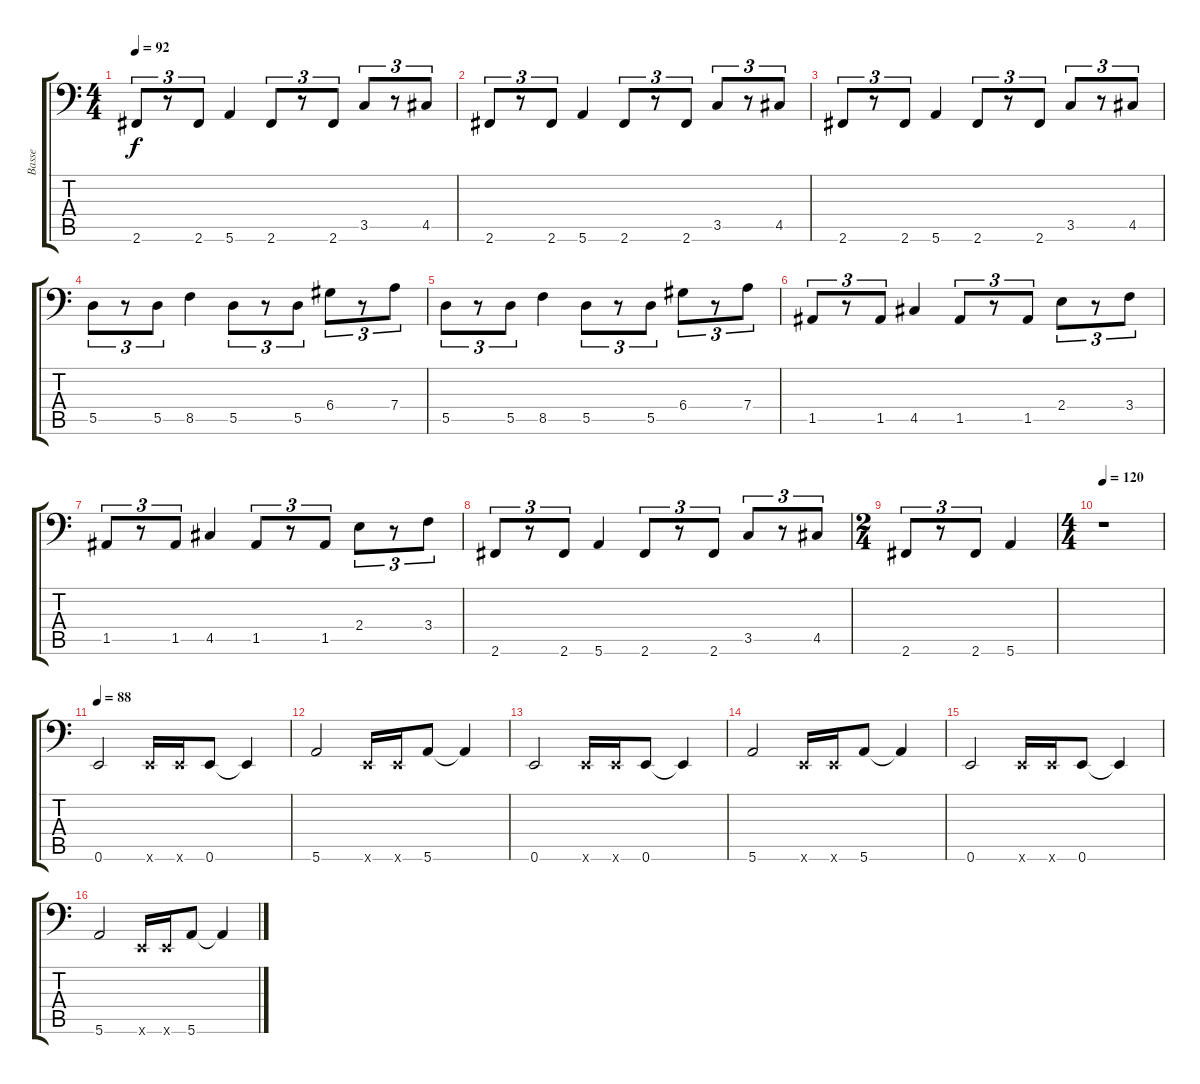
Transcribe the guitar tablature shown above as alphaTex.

\track ("Basse" "Basse") {instrument slapbass2}
\staff {score tabs}
\tuning (E3 B2 G2 D2 A1 E1) {hide}
\ts (4 4)
\tempo 92
\clef f4
\ks c
2.6.8{tu (3 2) dy f} r.8{tu (3 2)} 2.6.8{tu (3 2)} 5.6.4 2.6.8{tu (3 2)} r.8{tu (3 2)} 2.6.8{tu (3 2)} 3.5.8{tu (3 2)} r.8{tu (3 2)} 4.5.8{tu (3 2)} |
2.6.8{tu (3 2)} r.8{tu (3 2)} 2.6.8{tu (3 2)} 5.6.4 2.6.8{tu (3 2)} r.8{tu (3 2)} 2.6.8{tu (3 2)} 3.5.8{tu (3 2)} r.8{tu (3 2)} 4.5.8{tu (3 2)} |
2.6.8{tu (3 2)} r.8{tu (3 2)} 2.6.8{tu (3 2)} 5.6.4 2.6.8{tu (3 2)} r.8{tu (3 2)} 2.6.8{tu (3 2)} 3.5.8{tu (3 2)} r.8{tu (3 2)} 4.5.8{tu (3 2)} |
5.5.8{tu (3 2)} r.8{tu (3 2)} 5.5.8{tu (3 2)} 8.5.4 5.5.8{tu (3 2)} r.8{tu (3 2)} 5.5.8{tu (3 2)} 6.4.8{tu (3 2)} r.8{tu (3 2)} 7.4.8{tu (3 2)} |
5.5.8{tu (3 2)} r.8{tu (3 2)} 5.5.8{tu (3 2)} 8.5.4 5.5.8{tu (3 2)} r.8{tu (3 2)} 5.5.8{tu (3 2)} 6.4.8{tu (3 2)} r.8{tu (3 2)} 7.4.8{tu (3 2)} |
1.5.8{tu (3 2)} r.8{tu (3 2)} 1.5.8{tu (3 2)} 4.5.4 1.5.8{tu (3 2)} r.8{tu (3 2)} 1.5.8{tu (3 2)} 2.4.8{tu (3 2)} r.8{tu (3 2)} 3.4.8{tu (3 2)} |
1.5.8{tu (3 2)} r.8{tu (3 2)} 1.5.8{tu (3 2)} 4.5.4 1.5.8{tu (3 2)} r.8{tu (3 2)} 1.5.8{tu (3 2)} 2.4.8{tu (3 2)} r.8{tu (3 2)} 3.4.8{tu (3 2)} |
2.6.8{tu (3 2)} r.8{tu (3 2)} 2.6.8{tu (3 2)} 5.6.4 2.6.8{tu (3 2)} r.8{tu (3 2)} 2.6.8{tu (3 2)} 3.5.8{tu (3 2)} r.8{tu (3 2)} 4.5.8{tu (3 2)} |
\ts (2 4)
2.6.8{tu (3 2)} r.8{tu (3 2)} 2.6.8{tu (3 2)} 5.6.4 |
\ts (4 4)
\tempo 120
r.1 |
\tempo 88
0.6.2 0.6{x}.16 0.6{x}.16 0.6.8 0.6{t}.4 |
5.6.2 0.6{x}.16 0.6{x}.16 5.6.8 5.6{t}.4 |
0.6.2 0.6{x}.16 0.6{x}.16 0.6.8 0.6{t}.4 |
5.6.2 0.6{x}.16 0.6{x}.16 5.6.8 5.6{t}.4 |
0.6.2 0.6{x}.16 0.6{x}.16 0.6.8 0.6{t}.4 |
5.6.2 0.6{x}.16 0.6{x}.16 5.6.8 5.6{t}.4
